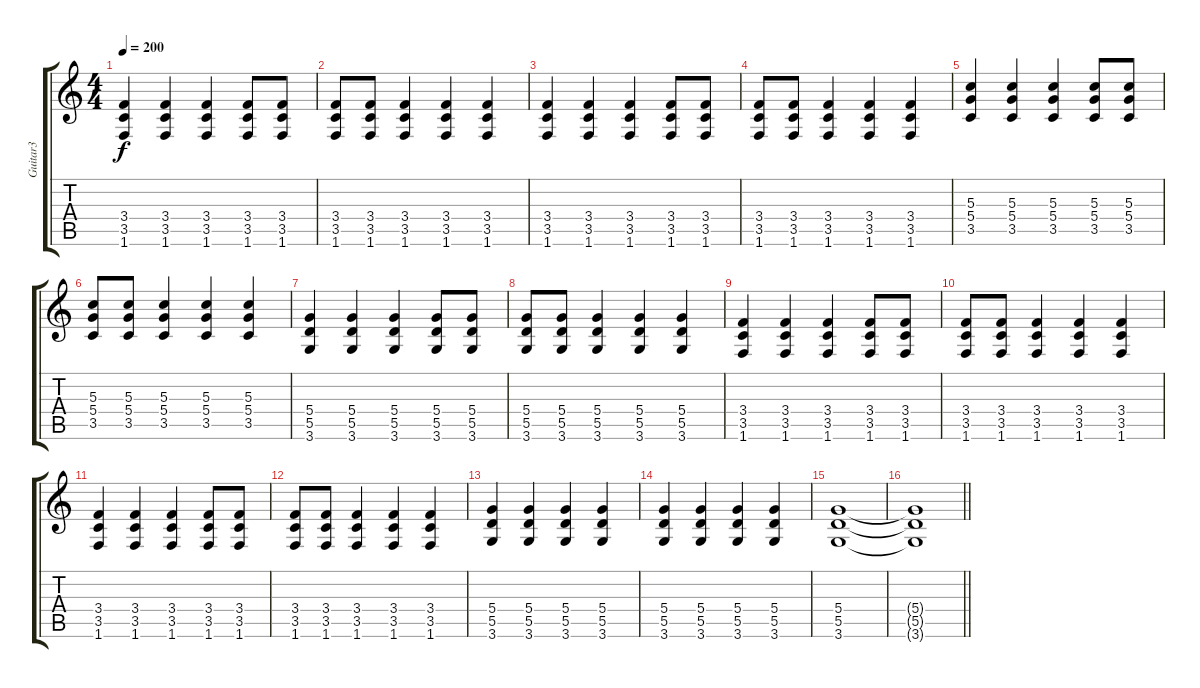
\track ("Guitar3" "Guitar3") {instrument overdrivenguitar}
\staff {score tabs}
\tuning (E4 B3 G3 D3 A2 E2) {hide}
\ts (4 4)
\tempo 200
\clef g2
\ks c
(3.4 3.5 1.6).4{dy f} (3.4 3.5 1.6).4 (3.4 3.5 1.6).4 (3.4 3.5 1.6).8 (3.4 3.5 1.6).8 |
(3.4 3.5 1.6).8 (3.4 3.5 1.6).8 (3.4 3.5 1.6).4 (3.4 3.5 1.6).4 (3.4 3.5 1.6).4 |
(3.4 3.5 1.6).4 (3.4 3.5 1.6).4 (3.4 3.5 1.6).4 (3.4 3.5 1.6).8 (3.4 3.5 1.6).8 |
(3.4 3.5 1.6).8 (3.4 3.5 1.6).8 (3.4 3.5 1.6).4 (3.4 3.5 1.6).4 (3.4 3.5 1.6).4 |
(5.3 5.4 3.5).4 (5.3 5.4 3.5).4 (5.3 5.4 3.5).4 (5.3 5.4 3.5).8 (5.3 5.4 3.5).8 |
(5.3 5.4 3.5).8 (5.3 5.4 3.5).8 (5.3 5.4 3.5).4 (5.3 5.4 3.5).4 (5.3 5.4 3.5).4 |
(5.4 5.5 3.6).4 (5.4 5.5 3.6).4 (5.4 5.5 3.6).4 (5.4 5.5 3.6).8 (5.4 5.5 3.6).8 |
(5.4 5.5 3.6).8 (5.4 5.5 3.6).8 (5.4 5.5 3.6).4 (5.4 5.5 3.6).4 (5.4 5.5 3.6).4 |
(3.4 3.5 1.6).4 (3.4 3.5 1.6).4 (3.4 3.5 1.6).4 (3.4 3.5 1.6).8 (3.4 3.5 1.6).8 |
(3.4 3.5 1.6).8 (3.4 3.5 1.6).8 (3.4 3.5 1.6).4 (3.4 3.5 1.6).4 (3.4 3.5 1.6).4 |
(3.4 3.5 1.6).4 (3.4 3.5 1.6).4 (3.4 3.5 1.6).4 (3.4 3.5 1.6).8 (3.4 3.5 1.6).8 |
(3.4 3.5 1.6).8 (3.4 3.5 1.6).8 (3.4 3.5 1.6).4 (3.4 3.5 1.6).4 (3.4 3.5 1.6).4 |
(5.4 5.5 3.6).4 (5.4 5.5 3.6).4 (5.4 5.5 3.6).4 (5.4 5.5 3.6).4 |
(5.4 5.5 3.6).4 (5.4 5.5 3.6).4 (5.4 5.5 3.6).4 (5.4 5.5 3.6).4 |
(5.4 5.5 3.6).1 |
\barLineRight lightlight
(5.4{t} 5.5{t} 3.6{t}).1
